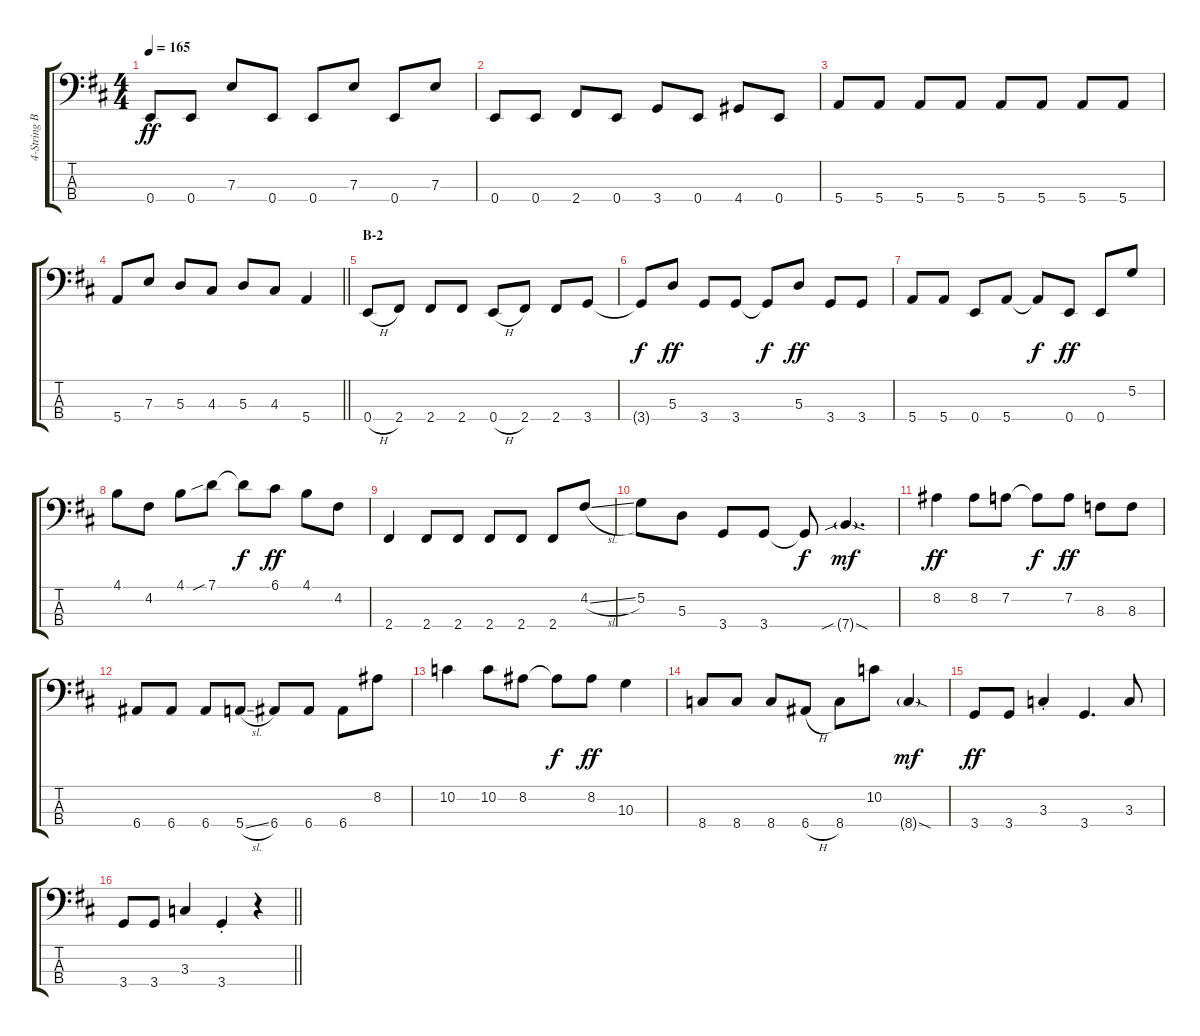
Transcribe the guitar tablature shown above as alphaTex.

\track ("4-String Bass" "4-String B") {mute instrument electricbasspick}
\staff {score tabs}
\tuning (G2 D2 A1 E1) {hide}
\ts (4 4)
\tempo 165
\clef f4
\ks d
0.4.8{dy ff} 0.4.8 7.3.8 0.4.8 0.4.8 7.3.8 0.4.8 7.3.8 |
0.4.8 0.4.8 2.4.8 0.4.8 3.4.8 0.4.8 4.4.8 0.4.8 |
5.4.8 5.4.8 5.4.8 5.4.8 5.4.8 5.4.8 5.4.8 5.4.8 |
\barLineRight lightlight
5.4.8 7.3.8 5.3.8 4.3.8 5.3.8 4.3.8 5.4.4 |
\section ("" "B-2")
0.4{h}.8 2.4.8 2.4.8 2.4.8 0.4{h}.8 2.4.8 2.4.8 3.4.8 |
3.4{t}.8{dy f} 5.3.8{dy ff} 3.4.8 3.4.8 3.4{t}.8{dy f} 5.3.8{dy ff} 3.4.8 3.4.8 |
5.4.8 5.4.8 0.4.8 5.4.8 5.4{t}.8{dy f} 0.4.8{dy ff} 0.4.8 5.2.8 |
4.1.8 4.2.8 4.1.8 7.1{sib}.8 7.1{t}.8{dy f} 6.1.8{dy ff} 4.1.8 4.2.8 |
2.4.4 2.4.8 2.4.8 2.4.8 2.4.8 2.4.8 4.2{sl}.8 |
5.2.8 5.3.8 3.4.8 3.4.8 3.4{t}.8{dy f} 7.4{sib sod g}.4{d dy mf} |
8.2.4{dy ff} 8.2.8 7.2.8 7.2{t}.8{dy f} 7.2.8{dy ff} 8.3.8 8.3.8 |
6.4.8 6.4.8 6.4.8 5.4{sl}.8 6.4.8 6.4.8 6.4.8 8.2.8 |
10.2.4 10.2.8 8.2.8 8.2{t}.8{dy f} 8.2.8{dy ff} 10.3.4 |
8.4.8 8.4.8 8.4.8 6.4{h}.8 8.4.8 10.2.8 8.4{sod g}.4{dy mf} |
3.4.8{dy ff} 3.4.8 3.3{st}.4 3.4.4{d} 3.3.8 |
\barLineRight lightlight
3.4.8 3.4.8 3.3.4 3.4{st}.4 r.4
